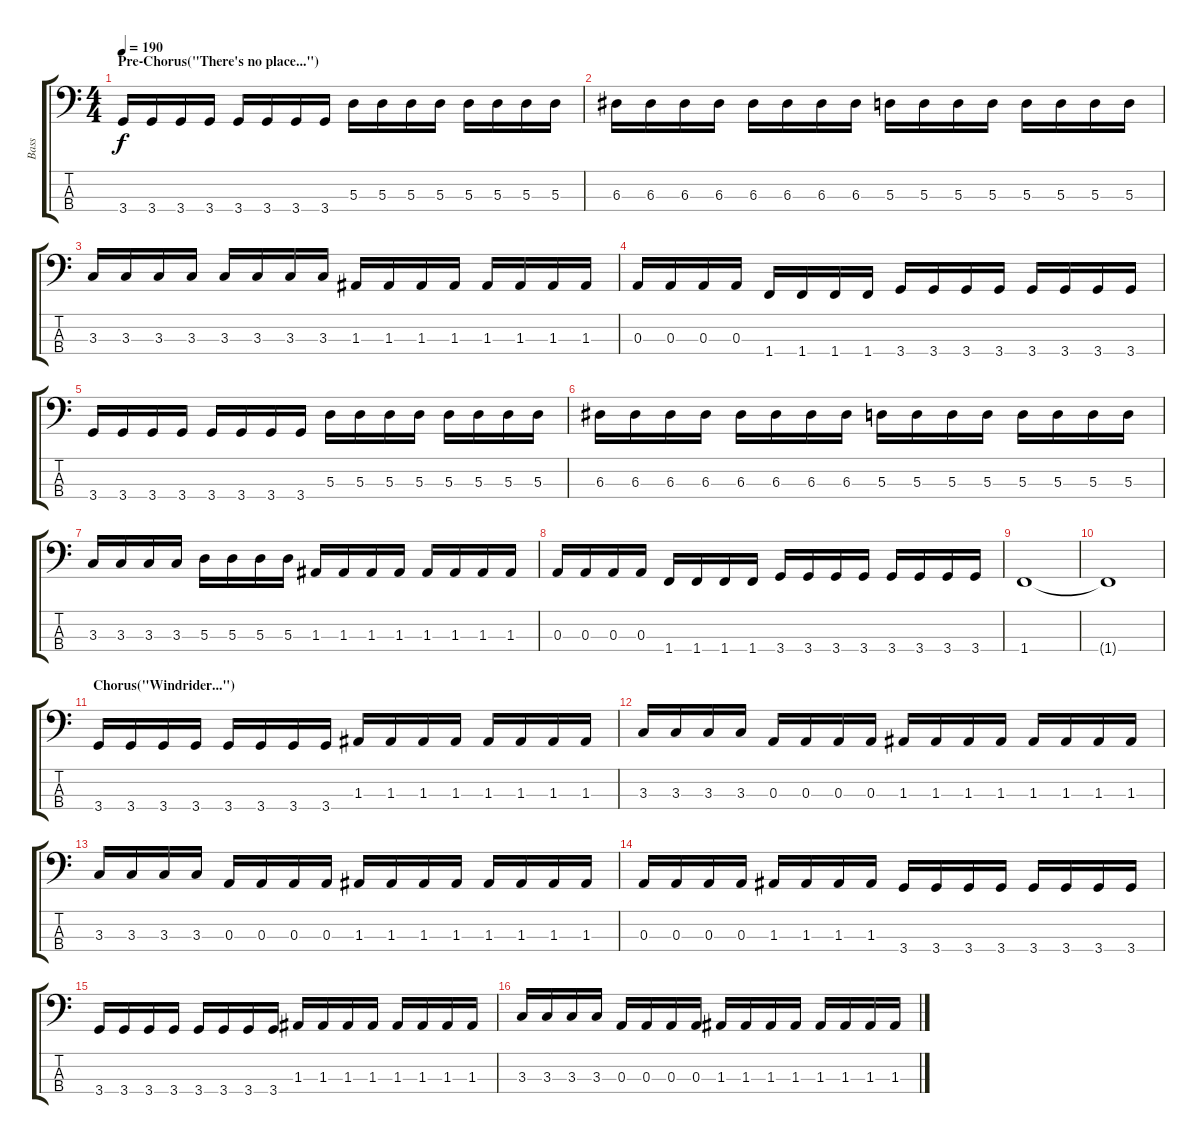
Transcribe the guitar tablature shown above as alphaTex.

\track ("Bass" "Bass") {instrument slapbass2}
\staff {score tabs}
\tuning (G2 D2 A1 E1) {hide}
\ts (4 4)
\section ("" "Pre-Chorus(\"There's no place...\")")
\tempo 190
\clef f4
\ks c
3.4.16{dy f} 3.4.16 3.4.16 3.4.16 3.4.16 3.4.16 3.4.16 3.4.16 5.3.16 5.3.16 5.3.16 5.3.16 5.3.16 5.3.16 5.3.16 5.3.16 |
6.3.16 6.3.16 6.3.16 6.3.16 6.3.16 6.3.16 6.3.16 6.3.16 5.3.16 5.3.16 5.3.16 5.3.16 5.3.16 5.3.16 5.3.16 5.3.16 |
3.3.16 3.3.16 3.3.16 3.3.16 3.3.16 3.3.16 3.3.16 3.3.16 1.3.16 1.3.16 1.3.16 1.3.16 1.3.16 1.3.16 1.3.16 1.3.16 |
0.3.16 0.3.16 0.3.16 0.3.16 1.4.16 1.4.16 1.4.16 1.4.16 3.4.16 3.4.16 3.4.16 3.4.16 3.4.16 3.4.16 3.4.16 3.4.16 |
3.4.16 3.4.16 3.4.16 3.4.16 3.4.16 3.4.16 3.4.16 3.4.16 5.3.16 5.3.16 5.3.16 5.3.16 5.3.16 5.3.16 5.3.16 5.3.16 |
6.3.16 6.3.16 6.3.16 6.3.16 6.3.16 6.3.16 6.3.16 6.3.16 5.3.16 5.3.16 5.3.16 5.3.16 5.3.16 5.3.16 5.3.16 5.3.16 |
3.3.16 3.3.16 3.3.16 3.3.16 5.3.16 5.3.16 5.3.16 5.3.16 1.3.16 1.3.16 1.3.16 1.3.16 1.3.16 1.3.16 1.3.16 1.3.16 |
0.3.16 0.3.16 0.3.16 0.3.16 1.4.16 1.4.16 1.4.16 1.4.16 3.4.16 3.4.16 3.4.16 3.4.16 3.4.16 3.4.16 3.4.16 3.4.16 |
1.4.1 |
1.4{t}.1 |
\section ("" "Chorus(\"Windrider...\")")
3.4.16 3.4.16 3.4.16 3.4.16 3.4.16 3.4.16 3.4.16 3.4.16 1.3.16 1.3.16 1.3.16 1.3.16 1.3.16 1.3.16 1.3.16 1.3.16 |
3.3.16 3.3.16 3.3.16 3.3.16 0.3.16 0.3.16 0.3.16 0.3.16 1.3.16 1.3.16 1.3.16 1.3.16 1.3.16 1.3.16 1.3.16 1.3.16 |
3.3.16 3.3.16 3.3.16 3.3.16 0.3.16 0.3.16 0.3.16 0.3.16 1.3.16 1.3.16 1.3.16 1.3.16 1.3.16 1.3.16 1.3.16 1.3.16 |
0.3.16 0.3.16 0.3.16 0.3.16 1.3.16 1.3.16 1.3.16 1.3.16 3.4.16 3.4.16 3.4.16 3.4.16 3.4.16 3.4.16 3.4.16 3.4.16 |
3.4.16 3.4.16 3.4.16 3.4.16 3.4.16 3.4.16 3.4.16 3.4.16 1.3.16 1.3.16 1.3.16 1.3.16 1.3.16 1.3.16 1.3.16 1.3.16 |
3.3.16 3.3.16 3.3.16 3.3.16 0.3.16 0.3.16 0.3.16 0.3.16 1.3.16 1.3.16 1.3.16 1.3.16 1.3.16 1.3.16 1.3.16 1.3.16
